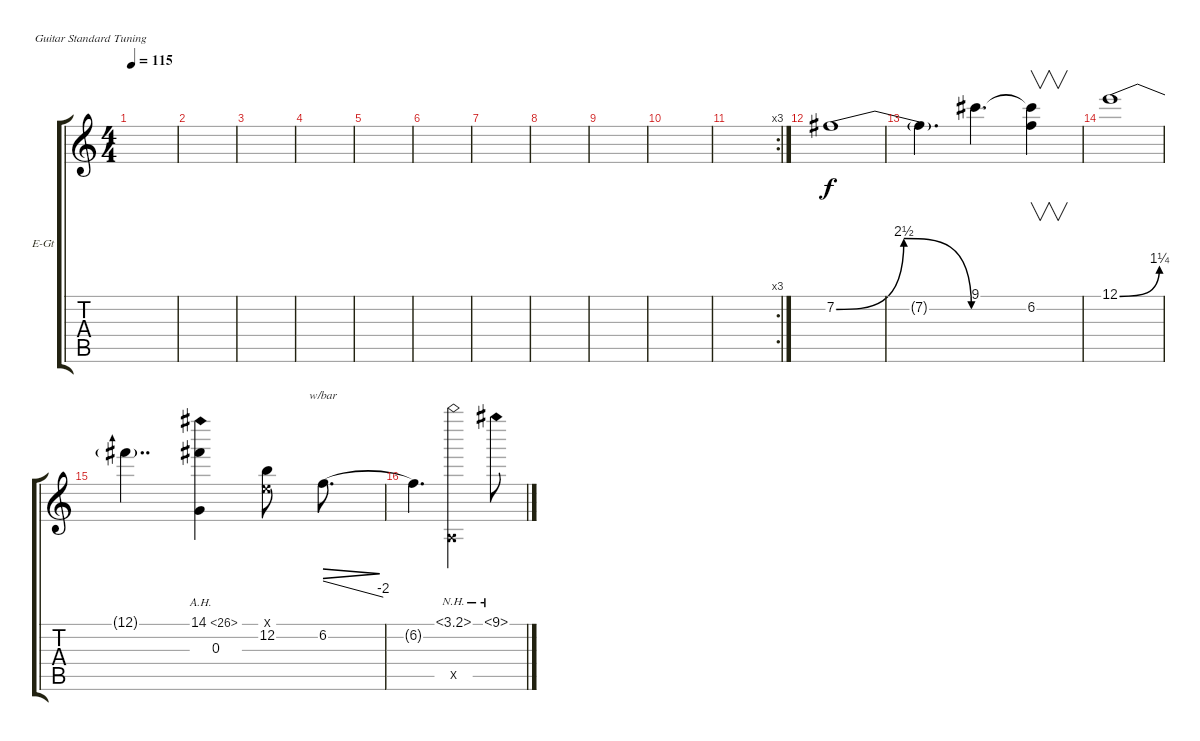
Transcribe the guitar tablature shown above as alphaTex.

\defaultSystemsLayout 4
\bracketExtendMode groupsimilarinstruments
\firstSystemTrackNameOrientation horizontal
\otherSystemsTrackNameOrientation horizontal
\track ("Electric Guitar" "E-Gt") {instrument distortionguitar}
\staff {score tabs}
\tuning (E4 B3 G3 D3 A2 E2)
\ts (4 4)
\tempo 115
\clef g2
\ks c
|
|
|
|
|
|
|
|
|
|
\rc 3
|
7.2{be (bendrelease 0 0 20.4 10 25.2 10 50.4 0)}.1 |
7.2{t}.4{d} 9.1.4{d} (9.1{t} 6.2).4{v} |
12.1{be (bend 10.2 0 42.6 5)}.1 |
12.1{t}.4{dd} (14.1{ah 12} 0.3).4 (12.2 0.1{x}).8 6.2.8{d tbe (dive default 0 0 47.4 -8) dec} |
6.2{t}.4{d} (0.5{x} 3.1{nh}).2 9.1{nh}.8
